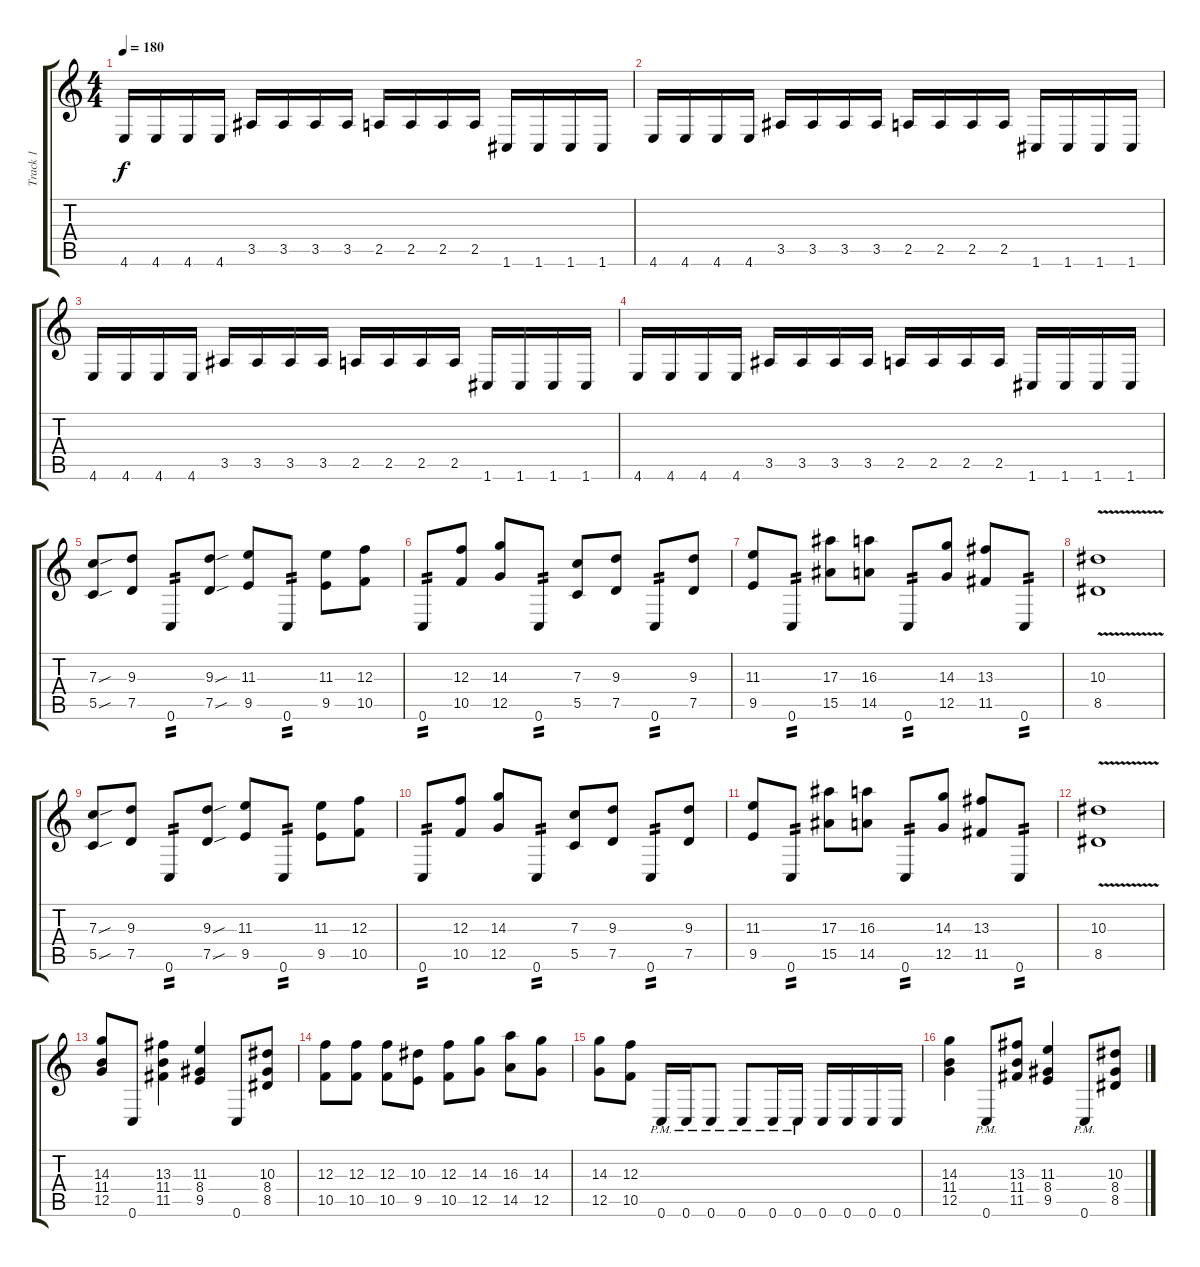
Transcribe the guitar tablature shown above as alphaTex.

\track ("Track 1" "Track 1") {instrument distortionguitar}
\staff {score tabs}
\tuning (D4 A3 F3 C3 G2 C2) {hide}
\ts (4 4)
\tempo 180
\clef g2
\ks c
4.6.16{dy f} 4.6.16 4.6.16 4.6.16 3.5.16 3.5.16 3.5.16 3.5.16 2.5.16 2.5.16 2.5.16 2.5.16 1.6.16 1.6.16 1.6.16 1.6.16 |
4.6.16 4.6.16 4.6.16 4.6.16 3.5.16 3.5.16 3.5.16 3.5.16 2.5.16 2.5.16 2.5.16 2.5.16 1.6.16 1.6.16 1.6.16 1.6.16 |
4.6.16 4.6.16 4.6.16 4.6.16 3.5.16 3.5.16 3.5.16 3.5.16 2.5.16 2.5.16 2.5.16 2.5.16 1.6.16 1.6.16 1.6.16 1.6.16 |
4.6.16 4.6.16 4.6.16 4.6.16 3.5.16 3.5.16 3.5.16 3.5.16 2.5.16 2.5.16 2.5.16 2.5.16 1.6.16 1.6.16 1.6.16 1.6.16 |
(7.3{sou} 5.5{sou}).8 (9.3 7.5).8 0.6.8{tp 2} (9.3{sou} 7.5{sou}).8 (11.3 9.5).8 0.6.8{tp 2} (11.3 9.5).8 (12.3 10.5).8 |
0.6.8{tp 2} (12.3 10.5).8 (14.3 12.5).8 0.6.8{tp 2} (7.3 5.5).8 (9.3 7.5).8 0.6.8{tp 2} (9.3 7.5).8 |
(11.3 9.5).8 0.6.8{tp 2} (17.3 15.5).8 (16.3 14.5).8 0.6.8{tp 2} (14.3 12.5).8 (13.3 11.5).8 0.6.8{tp 2} |
(10.3{v} 8.5{v}).1 |
(7.3{sou} 5.5{sou}).8 (9.3 7.5).8 0.6.8{tp 2} (9.3{sou} 7.5{sou}).8 (11.3 9.5).8 0.6.8{tp 2} (11.3 9.5).8 (12.3 10.5).8 |
0.6.8{tp 2} (12.3 10.5).8 (14.3 12.5).8 0.6.8{tp 2} (7.3 5.5).8 (9.3 7.5).8 0.6.8{tp 2} (9.3 7.5).8 |
(11.3 9.5).8 0.6.8{tp 2} (17.3 15.5).8 (16.3 14.5).8 0.6.8{tp 2} (14.3 12.5).8 (13.3 11.5).8 0.6.8{tp 2} |
(10.3{v} 8.5{v}).1 |
(14.3 11.4 12.5).8 0.6.8 (13.3 11.4 11.5).4 (11.3 8.4 9.5).4 0.6.8 (10.3 8.4 8.5).8 |
(12.3 10.5).8 (12.3 10.5).8 (12.3 10.5).8 (10.3 9.5).8 (12.3 10.5).8 (14.3 12.5).8 (16.3 14.5).8 (14.3 12.5).8 |
(14.3 12.5).8 (12.3 10.5).8 0.6{pm}.16 0.6{pm}.16 0.6{pm}.8 0.6{pm}.8 0.6{pm}.16 0.6{pm}.16 0.6.16 0.6.16 0.6.16 0.6.16 |
(14.3 11.4 12.5).4 0.6{pm}.8 (13.3 11.4 11.5).8 (11.3 8.4 9.5).4 0.6{pm}.8 (10.3 8.4 8.5).8
